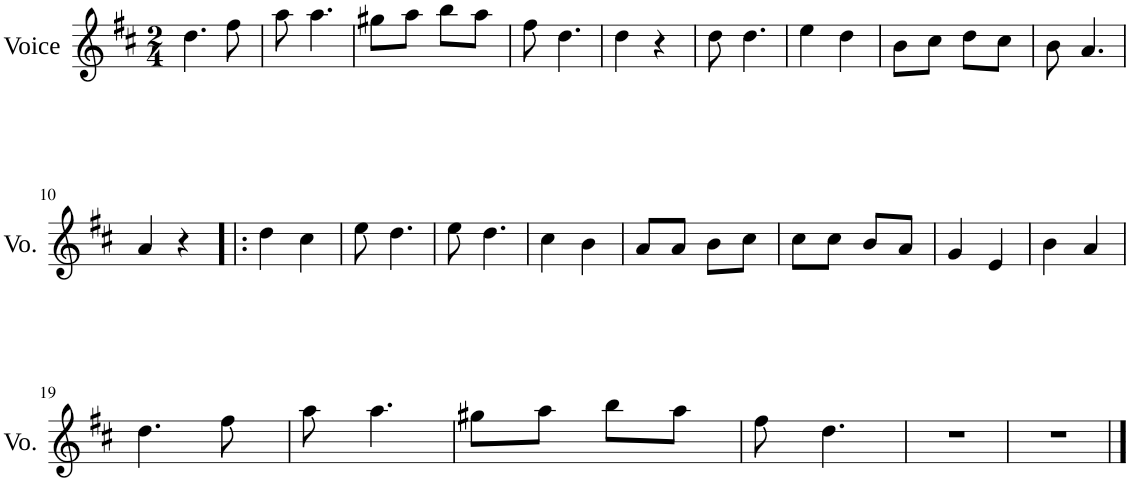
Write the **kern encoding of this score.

**kern
*part1
*staff1
*I"Voice
*I'Vo.
*clefG2
*k[f#c#]
*M2/4
=1
4.dd\
8ff#\
=2
8aa\
4.aa\
=3
8gg#X\L
8aa\J
8bb\L
8aa\J
=4
8ff#\
4.dd\
=5
4dd\
4r
=6
8dd\
4.dd\
=7
4ee\
4dd\
=8
8b\L
8cc#\J
8dd\L
8cc#\J
=9
8b\
4.a/
!!LO:LB:g=z
=10
4a/
4r
=11!|:
4dd\
4cc#\
=12
8ee\
4.dd\
=13
8ee\
4.dd\
=14
4cc#\
4b\
=15
8a/L
8a/J
8b\L
8cc#\J
=16
8cc#\L
8cc#\J
8b/L
8a/J
=17
4g/
4e/
=18
4b\
4a/
!!LO:LB:g=z
=19
4.dd\
8ff#\
=20
8aa\
4.aa\
=21
8gg#X\L
8aa\J
8bb\L
8aa\J
=22
8ff#\
4.dd\
=23
2r
=24
2r
==
*-
